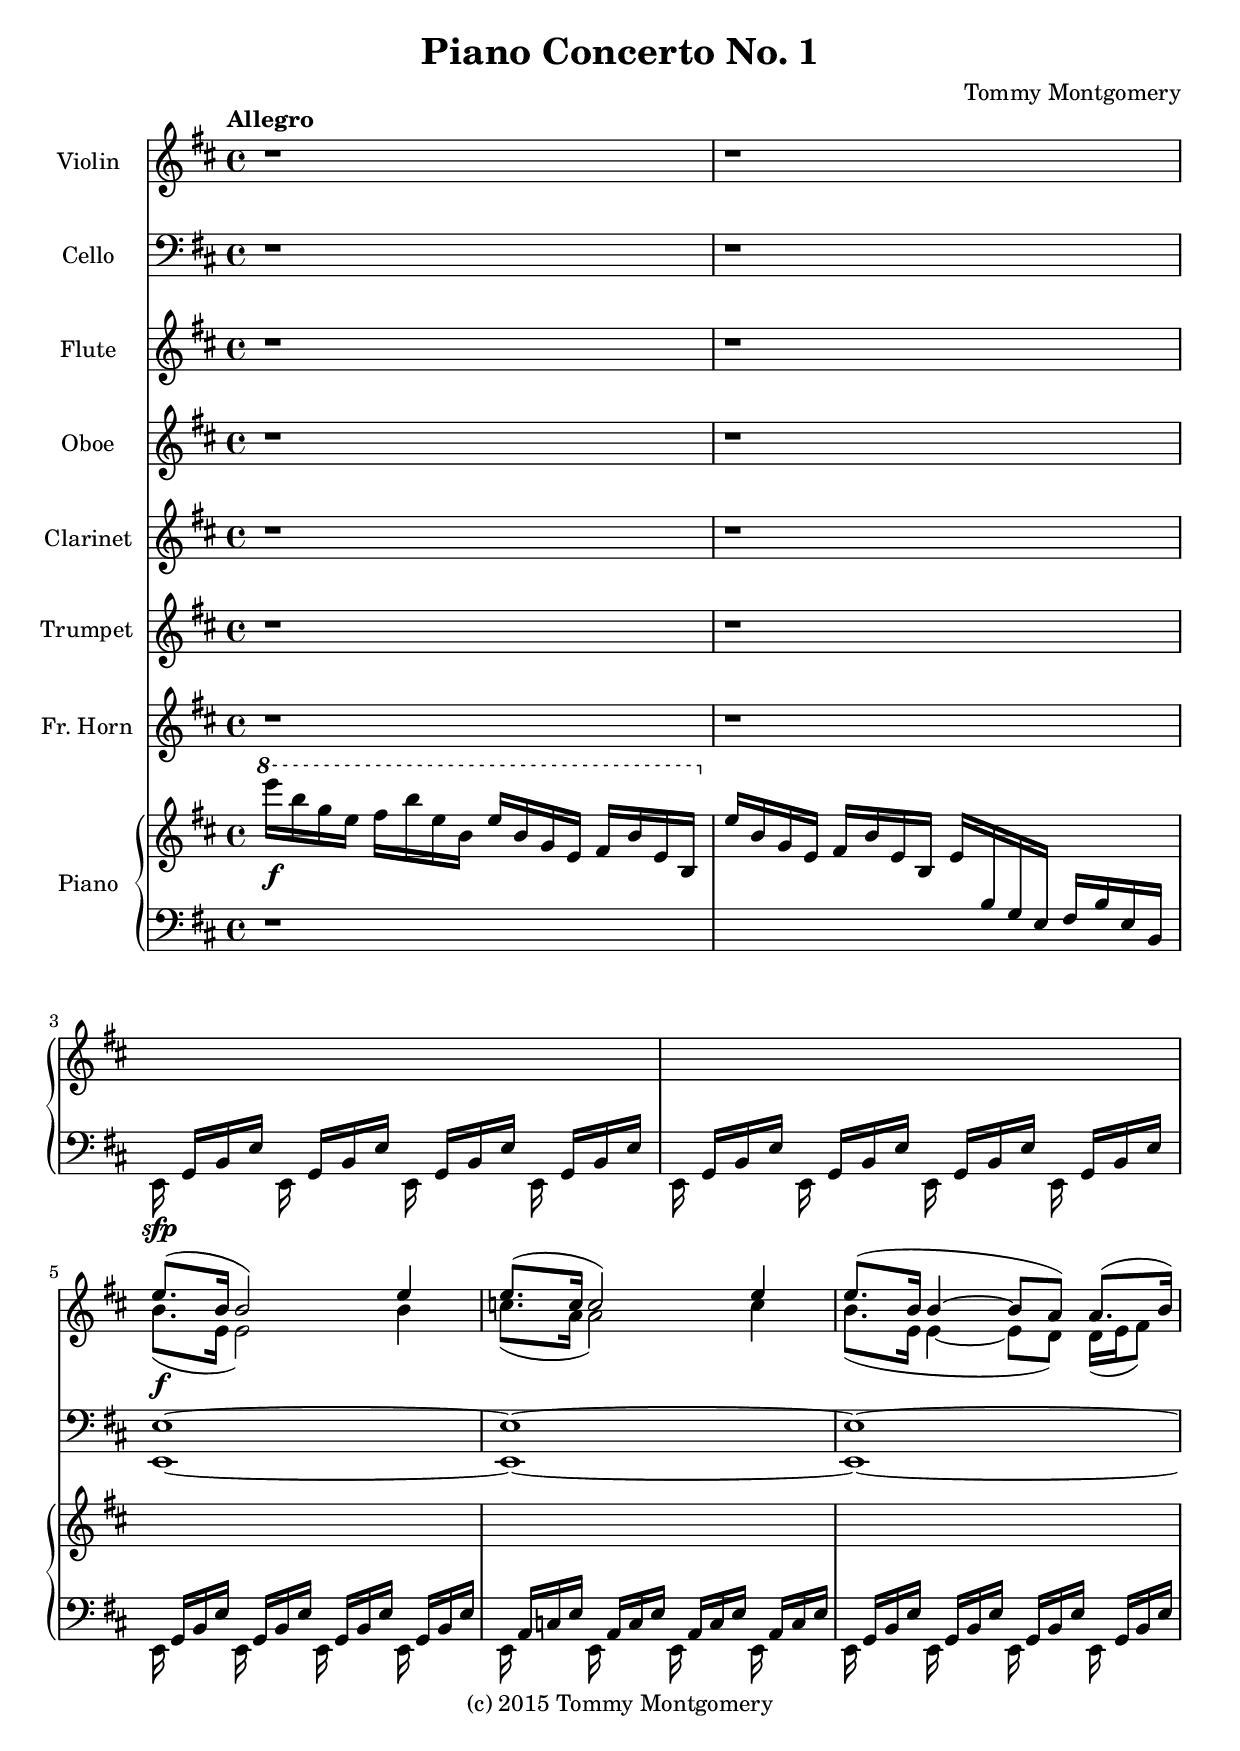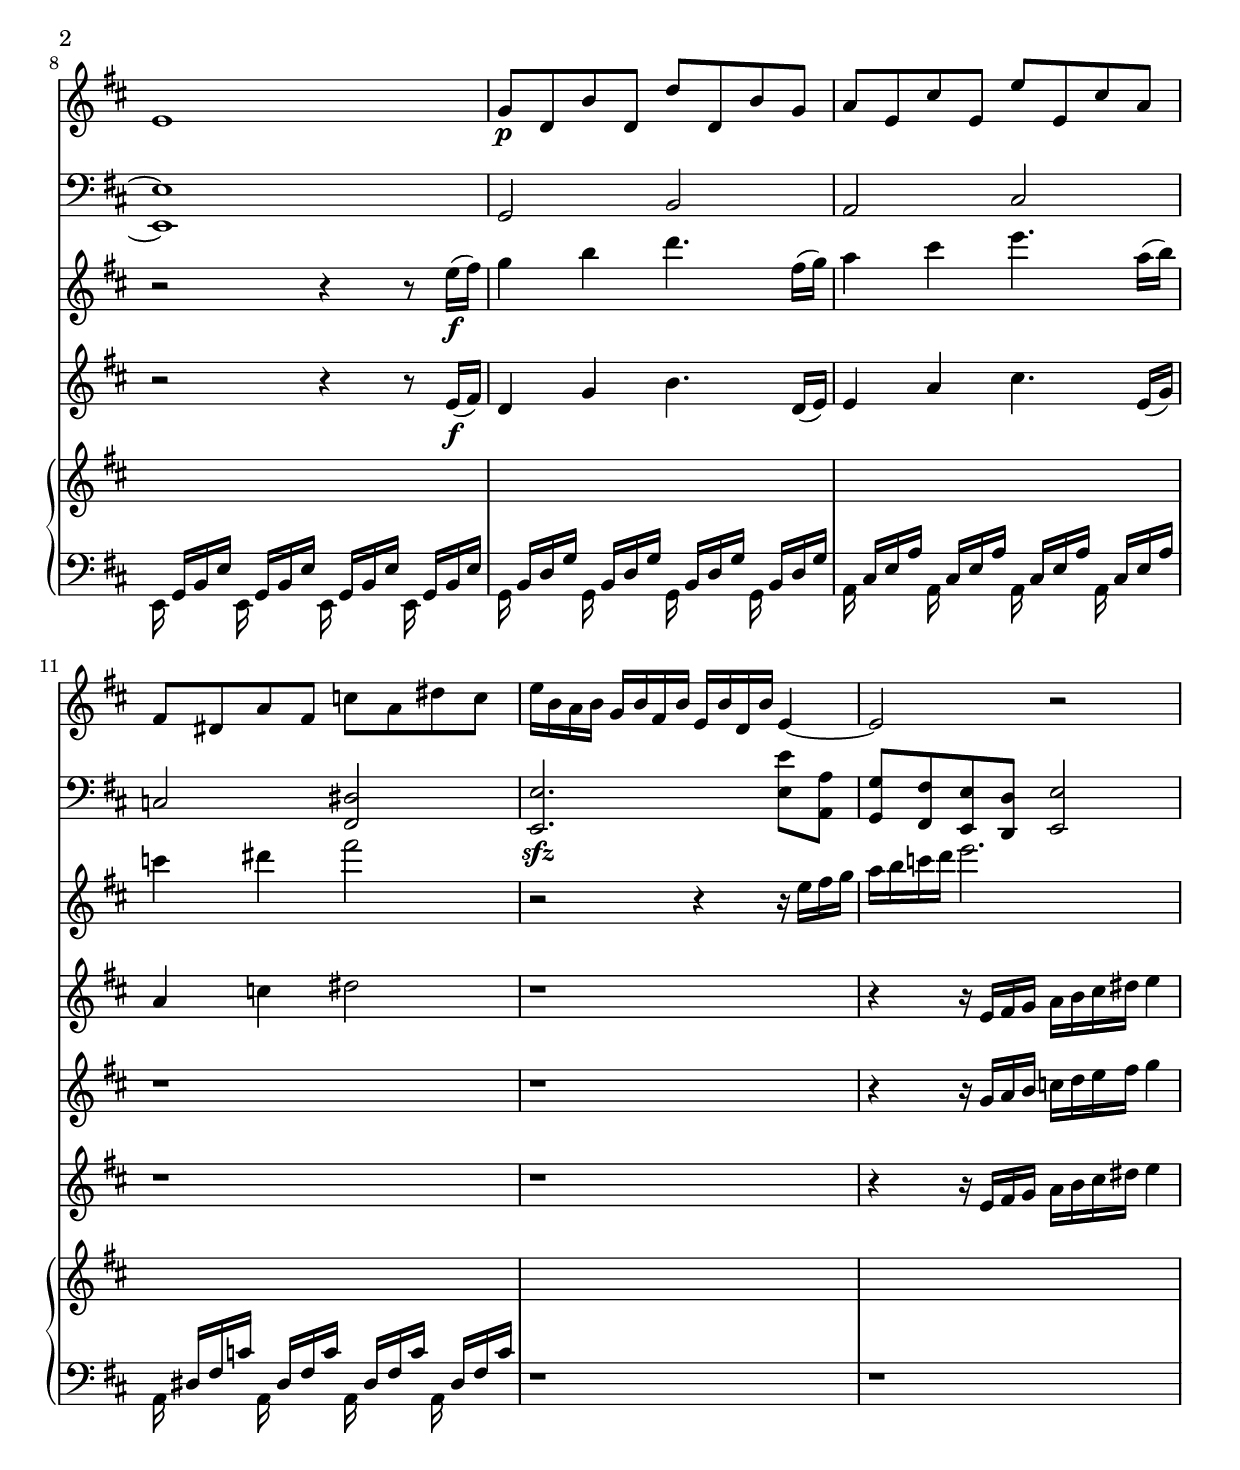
\version "2.18.2"
\language "english"

\header {
  title = "Piano Concerto No. 1"
  composer = "Tommy Montgomery"
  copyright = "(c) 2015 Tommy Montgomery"
}

scoreAGlobal = {
  \key b \minor
  \time 4/4
  \tempo "Allegro"
}

violin = \relative c'' {
  \scoreAGlobal

  \repeat unfold 4 r1

  <<
    { e8.\f( b16  b2) e4  | e8.( c16 c2) e4 | } \\
    { b8.  ( e,16 e2) b'4 | c8.( a16 a2) c4 | }
  >>

  <<
    { e8. ( b16  b4 ~ b8 a8) a8.(       b16) | e,1 | } \\
    { b'8.( e,16 e4 ~ e8 d8) d16( e fs8    ) | s1  | }
  >>

  g8\p d b' d, d' d, b' g | a e cs' e, e' e, cs' a |
  fs ds a' fs c' a ds c |
  e16 b a b g b fs b e, b' d, b' e,4 ~ |
  e2 r2 |
}

cello = \relative c {
  \scoreAGlobal

  \repeat unfold 4 r1

  <e, e'>1 ~ | q1 ~ | q1 ~ | q1 |
  g2 b | a cs | c <fs, ds'> | <e e'>2.\sfz <e' e'>8 <a, a'> |
  <g g'> <fs fs'> <e e'> <d d'> <e e'>2 |
}

flute = \relative c'' {
  \scoreAGlobal

  \repeat unfold 4 r1
  \repeat unfold 3 r1

  r2 r4 r8 e16\f( fs) |
  g4 b d4. fs,16( g) | a4 cs e4. a,16( b) |
  c4 ds fs2 |

  r2 r4 r16 e,16 fs g | a b c d e2. |


}

oboe = \relative c' {
  \scoreAGlobal

  \repeat unfold 4 r1
  \repeat unfold 3 r1
  r2 r4 r8 e16\f( fs) |
  d4 g b4. d,16( e) | e4 a cs4. e,16( g) |
  a4 c ds2 |
  r1 | r4 r16 e,16 fs g a b cs ds e4 |
}

clarinet = \relative c'' {
  \scoreAGlobal
  \transposition bf

  \repeat unfold 4 r1

}

trumpetBb = \relative c'' {
  \scoreAGlobal

  \repeat unfold 4 r1
  \repeat unfold 8 r1
  r4 r16 g a b c d e fs g4 |
}

hornF = \relative c' {
  \scoreAGlobal

  \repeat unfold 4 r1
  \repeat unfold 8 r1
  r4 r16 e fs g a b cs ds e4 |

}

right = \relative c'' {
  \scoreAGlobal


  \ottava 1
  e''16\f b g e fs b e, b e b g e fs b e, b |
  \ottava 0
  e b g e fs b e, b e
  \change Staff = "left"
  \override Stem #'direction = #UP
  b g e fs b e, b |

  \repeat unfold 8 { s16 g b e }
  \repeat unfold 4 { s16 g, b e }
  \repeat unfold 4 { s16 a, c e }
  \repeat unfold 8 { s16 g, b e }
  \repeat unfold 4 { s16 b d g }
  \repeat unfold 4 { s16 cs, e a }
  \repeat unfold 4 { s16 ds, fs c' }
  s1 | s1 |
}

left = \relative c {
  \scoreAGlobal

  r1 | s1 |
  \override Stem #'direction = #DOWN
  e,16\sfp s8.
  \repeat unfold 7 { e16 s8. }

   \repeat unfold 16 { e16 s8. }
   \repeat unfold 4 { g16 s8. }
   \repeat unfold 4 { a16 s8. }
   \repeat unfold 4 { a16 s8. }
   r1 | r1 |

}

violinPart = \new Staff \with {
  instrumentName = "Violin"
  midiInstrument = "violin"
} \violin

celloPart = \new Staff \with {
  instrumentName = "Cello"
  midiInstrument = "cello"
} { \clef bass \cello }

flutePart = \new Staff \with {
  instrumentName = "Flute"
  midiInstrument = "flute"
} \flute

oboePart = \new Staff \with {
  instrumentName = "Oboe"
  midiInstrument = "oboe"
} \oboe

clarinetPart = \new Staff \with {
  instrumentName = "Clarinet"
  midiInstrument = "clarinet"
} \clarinet

trumpetBbPart = \new Staff \with {
  instrumentName = "Trumpet"
  midiInstrument = "trumpet"
} \trumpetBb

hornFPart = \new Staff \with {
  instrumentName = "Fr. Horn"
  midiInstrument = "french horn"
} \hornF

pianoPart = \new PianoStaff \with {
  instrumentName = "Piano"
} <<
  \new Staff = "right" \with {
    midiInstrument = "acoustic grand"
  } \right
  \new Staff = "left" \with {
    midiInstrument = "acoustic grand"
  } { \clef bass \left }
>>

\score {
  <<
    \violinPart
    \celloPart
    \flutePart
    \oboePart
    \clarinetPart
    \trumpetBbPart
    \hornFPart
    \pianoPart
  >>
  \layout {
    \context {
      \Staff \RemoveEmptyStaves
    }
  }
  \midi {
    \tempo 4=96
  }
}
